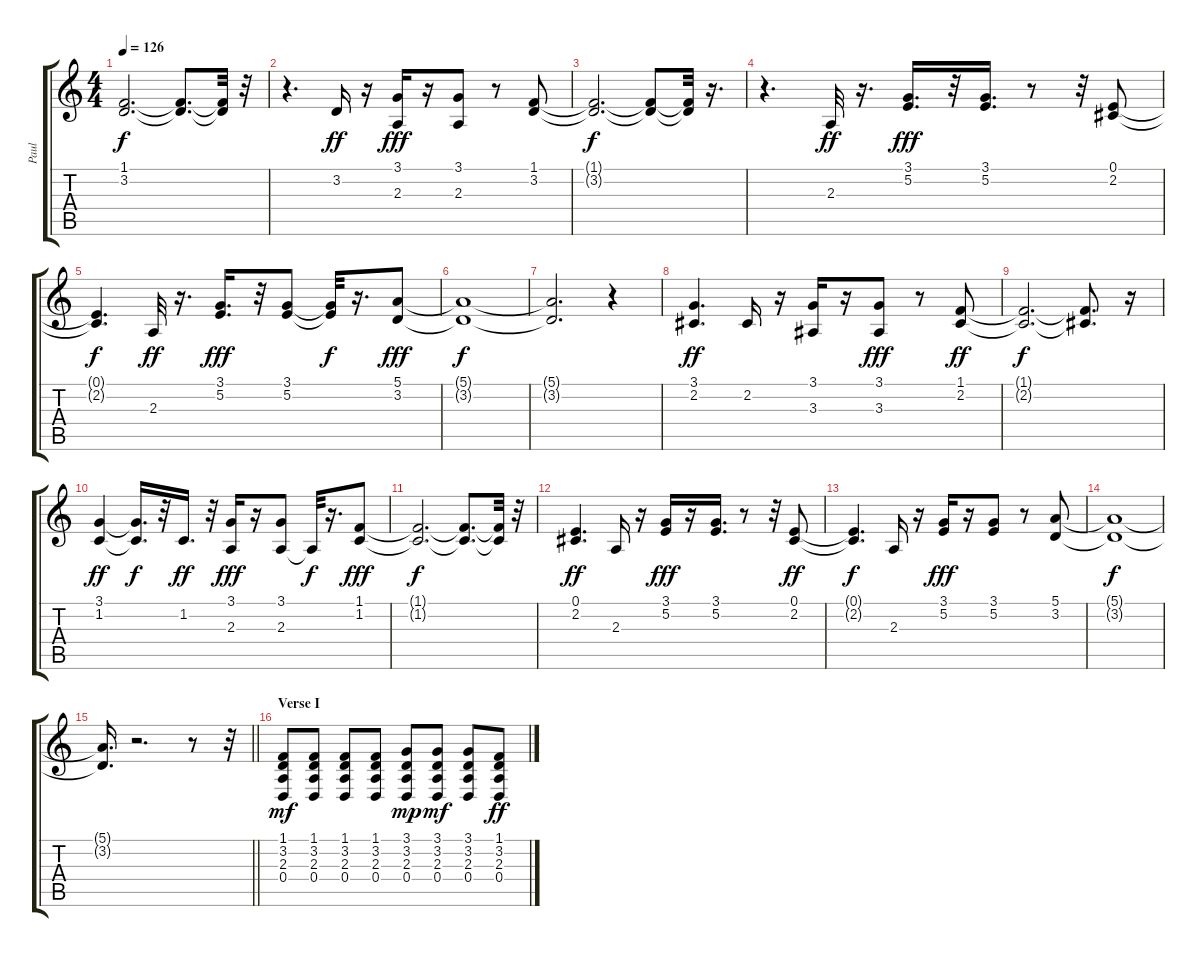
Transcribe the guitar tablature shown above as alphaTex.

\track ("Paul" "Paul") {instrument brightacousticpiano}
\staff {score tabs}
\tuning (E4 B3 G3 D3 A2 E2) {hide}
\ts (4 4)
\tempo 126
\clef g2
\ks c
(1.1{t} 3.2{t}).2{d dy f} (1.1{t} 3.2{t}).8{d} (1.1{t} 3.2{t}).32 r.32 |
r.4{d} 3.2.16{dy ff} r.16 (3.1 2.3).16{dy fff} r.16 (3.1 2.3).8 r.8 (1.1 3.2).8 |
(1.1{t} 3.2{t}).2{d dy f} (1.1{t} 3.2{t}).8 (1.1{t} 3.2{t}).32 r.16{d} |
r.4{d} 2.3.32{dy ff} r.16{d} (3.1 5.2).16{d dy fff} r.32 (3.1 5.2).16{d} r.8 r.32 (0.1 2.2).8 |
(0.1{t} 2.2{t}).4{d dy f} 2.3.32{dy ff} r.16{d} (3.1 5.2).16{d dy fff} r.32 (3.1 5.2).8 (3.1{t} 5.2{t}).32{dy f} r.16{d} (5.1 3.2).8{dy fff} |
(5.1{t} 3.2{t}).1{dy f} |
(5.1{t} 3.2{t}).2{d} r.4 |
(3.1 2.2).4{d dy ff} 2.2.16 r.16 (3.1 3.3).16 r.16 (3.1 3.3).8{dy fff} r.8 (1.1 2.2).8{dy ff} |
(1.1{t} 2.2{t}).2{d dy f} (1.1{t} 2.2{t}).8{d} r.16 |
(3.1 1.2).4{dy ff} (3.1{t} 1.2{t}).16{d dy f} r.32 1.2.16{d dy ff} r.32 (3.1 2.3).16{dy fff} r.16 (3.1 2.3).8 2.3{t}.32{dy f} r.16{d} (1.1 1.2).8{dy fff} |
(1.1{t} 1.2{t}).2{d dy f} (1.1{t} 1.2{t}).8{d} (1.1{t} 1.2{t}).32 r.32 |
(0.1 2.2).4{d dy ff} 2.3.16 r.16 (3.1 5.2).16{dy fff} r.16 (3.1 5.2).16{d} r.8 r.32 (0.1 2.2).8{dy ff} |
(0.1{t} 2.2{t}).4{d dy f} 2.3.16 r.16 (3.1 5.2).16{dy fff} r.16 (3.1 5.2).8 r.8 (5.1 3.2).8 |
(5.1{t} 3.2{t}).1{dy f} |
\barLineRight lightlight
(5.1{t} 3.2{t}).16{d} r.2{d} r.8 r.32 |
\section ("" "Verse I")
(1.1 3.2 2.3 0.4).8{dy mf} (1.1 3.2 2.3 0.4).8 (1.1 3.2 2.3 0.4).8 (1.1 3.2 2.3 0.4).8 (3.1 3.2 2.3 0.4).8{dy mp} (3.1 3.2 2.3 0.4).8{dy mf} (3.1 3.2 2.3 0.4).8 (1.1 3.2 2.3 0.4).8{dy ff}
